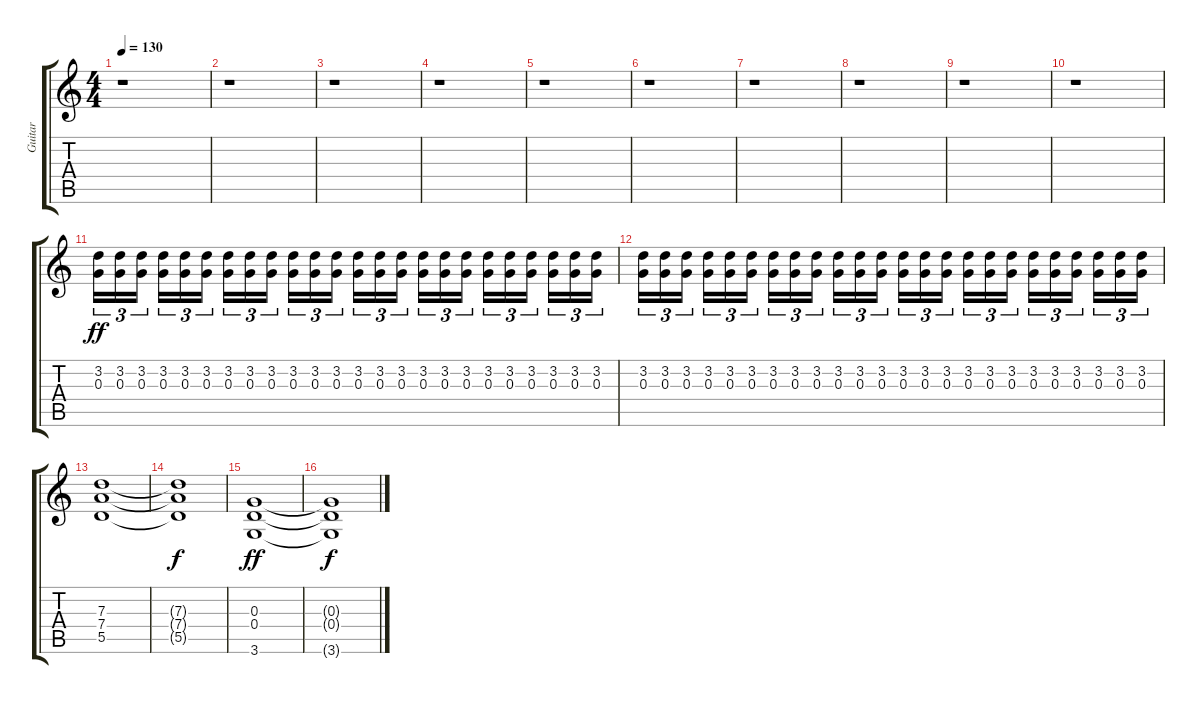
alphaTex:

\track ("Guitar" "Guitar") {instrument distortionguitar}
\staff {score tabs}
\tuning (E4 B3 G3 D3 A2 E2) {hide}
\ts (4 4)
\tempo 130
\clef g2
\ks c
r.1{dy f} |
r.1 |
r.1 |
r.1 |
r.1 |
r.1 |
r.1 |
r.1 |
r.1 |
r.1 |
(3.2 0.3).16{tu (3 2) dy ff} (3.2 0.3).16{tu (3 2)} (3.2 0.3).16{tu (3 2)} (3.2 0.3).16{tu (3 2)} (3.2 0.3).16{tu (3 2)} (3.2 0.3).16{tu (3 2)} (3.2 0.3).16{tu (3 2)} (3.2 0.3).16{tu (3 2)} (3.2 0.3).16{tu (3 2)} (3.2 0.3).16{tu (3 2)} (3.2 0.3).16{tu (3 2)} (3.2 0.3).16{tu (3 2)} (3.2 0.3).16{tu (3 2)} (3.2 0.3).16{tu (3 2)} (3.2 0.3).16{tu (3 2)} (3.2 0.3).16{tu (3 2)} (3.2 0.3).16{tu (3 2)} (3.2 0.3).16{tu (3 2)} (3.2 0.3).16{tu (3 2)} (3.2 0.3).16{tu (3 2)} (3.2 0.3).16{tu (3 2)} (3.2 0.3).16{tu (3 2)} (3.2 0.3).16{tu (3 2)} (3.2 0.3).16{tu (3 2)} |
(3.2 0.3).16{tu (3 2)} (3.2 0.3).16{tu (3 2)} (3.2 0.3).16{tu (3 2)} (3.2 0.3).16{tu (3 2)} (3.2 0.3).16{tu (3 2)} (3.2 0.3).16{tu (3 2)} (3.2 0.3).16{tu (3 2)} (3.2 0.3).16{tu (3 2)} (3.2 0.3).16{tu (3 2)} (3.2 0.3).16{tu (3 2)} (3.2 0.3).16{tu (3 2)} (3.2 0.3).16{tu (3 2)} (3.2 0.3).16{tu (3 2)} (3.2 0.3).16{tu (3 2)} (3.2 0.3).16{tu (3 2)} (3.2 0.3).16{tu (3 2)} (3.2 0.3).16{tu (3 2)} (3.2 0.3).16{tu (3 2)} (3.2 0.3).16{tu (3 2)} (3.2 0.3).16{tu (3 2)} (3.2 0.3).16{tu (3 2)} (3.2 0.3).16{tu (3 2)} (3.2 0.3).16{tu (3 2)} (3.2 0.3).16{tu (3 2)} |
(7.3 7.4 5.5).1 |
(7.3{t} 7.4{t} 5.5{t}).1{dy f} |
(0.3 0.4 3.6).1{dy ff} |
(0.3{t} 0.4{t} 3.6{t}).1{dy f}
